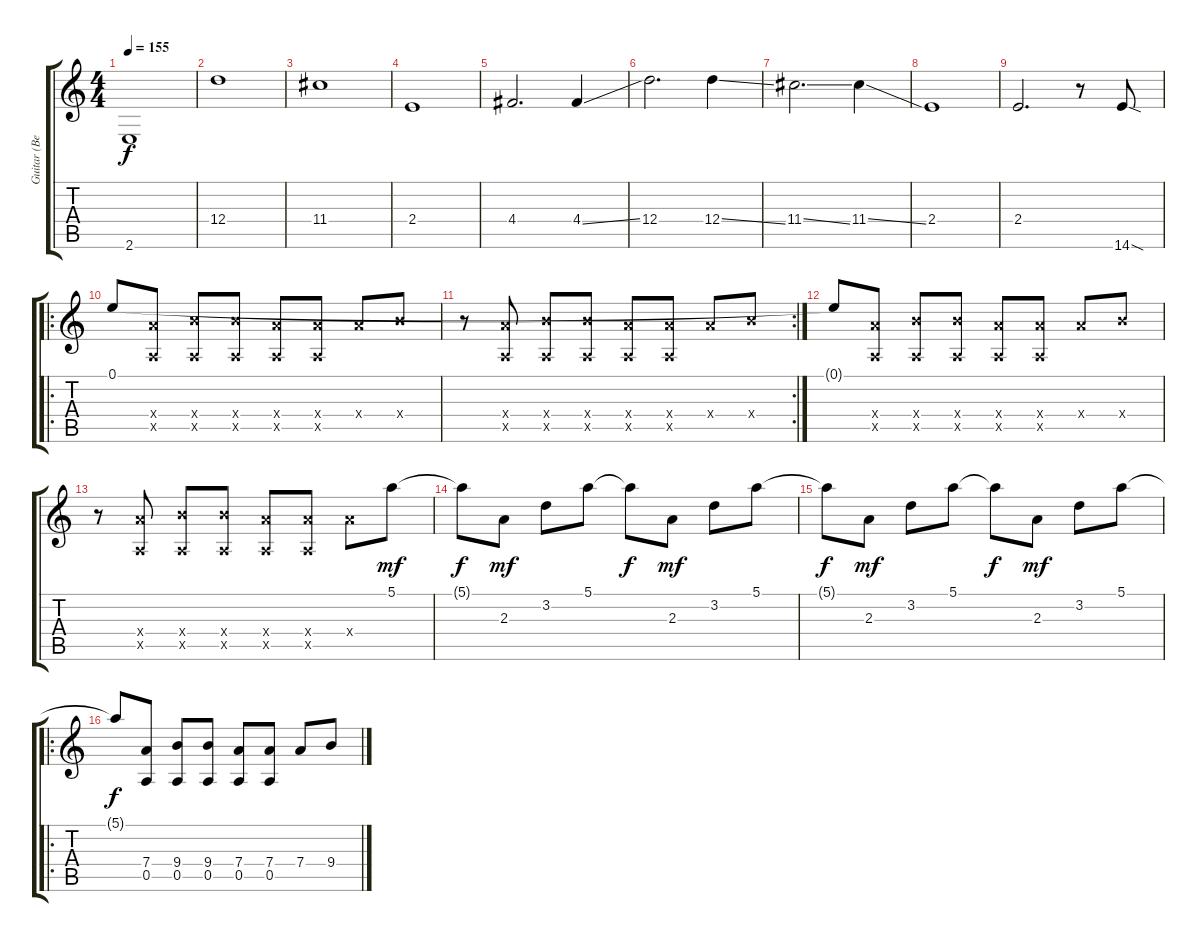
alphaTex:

\track ("Guitar (Bernard Sumner)" "Guitar (Be") {instrument distortionguitar}
\staff {score tabs}
\tuning (E4 B3 G3 D3 A2 D2) {hide}
\ts (4 4)
\tempo 155
\clef g2
\ks c
2.6.1{dy f} |
12.4.1 |
11.4.1 |
2.4.1 |
4.4.2{d} 4.4{ss}.4 |
12.4.2{d} 12.4{ss}.4 |
11.4{ss}.2{d} 11.4{ss}.4 |
2.4.1 |
2.4.2{d} r.8 14.6{sod}.8 |
\ro
0.1.8 (7.4{x} 0.5{x}).8{volume 12 instrument overdrivenguitar} (9.4{x} 0.5{x}).8 (9.4{x} 0.5{x}).8 (7.4{x} 0.5{x}).8 (7.4{x} 0.5{x}).8 7.4{x}.8 9.4{x}.8 |
\rc 2
r.8 (7.4{x} 0.5{x}).8 (9.4{x} 0.5{x}).8 (9.4{x} 0.5{x}).8 (7.4{x} 0.5{x}).8 (7.4{x} 0.5{x}).8 7.4{x}.8 9.4{x}.8 |
0.1{t}.8 (7.4{x} 0.5{x}).8{volume 12 instrument overdrivenguitar} (9.4{x} 0.5{x}).8 (9.4{x} 0.5{x}).8 (7.4{x} 0.5{x}).8 (7.4{x} 0.5{x}).8 7.4{x}.8 9.4{x}.8 |
r.8 (7.4{x} 0.5{x}).8 (9.4{x} 0.5{x}).8 (9.4{x} 0.5{x}).8 (7.4{x} 0.5{x}).8 (7.4{x} 0.5{x}).8 7.4{x}.8 5.1.8{dy mf volume 12 instrument overdrivenguitar} |
5.1{t}.8{dy f} 2.3.8{dy mf} 3.2.8 5.1.8 5.1{t}.8{dy f} 2.3.8{dy mf} 3.2.8 5.1.8 |
5.1{t}.8{dy f} 2.3.8{dy mf} 3.2.8 5.1.8 5.1{t}.8{dy f} 2.3.8{dy mf} 3.2.8 5.1.8 |
\ro
5.1{t}.8{dy f} (7.4 0.5).8{volume 12 instrument overdrivenguitar} (9.4 0.5).8 (9.4 0.5).8 (7.4 0.5).8 (7.4 0.5).8 7.4.8 9.4.8
